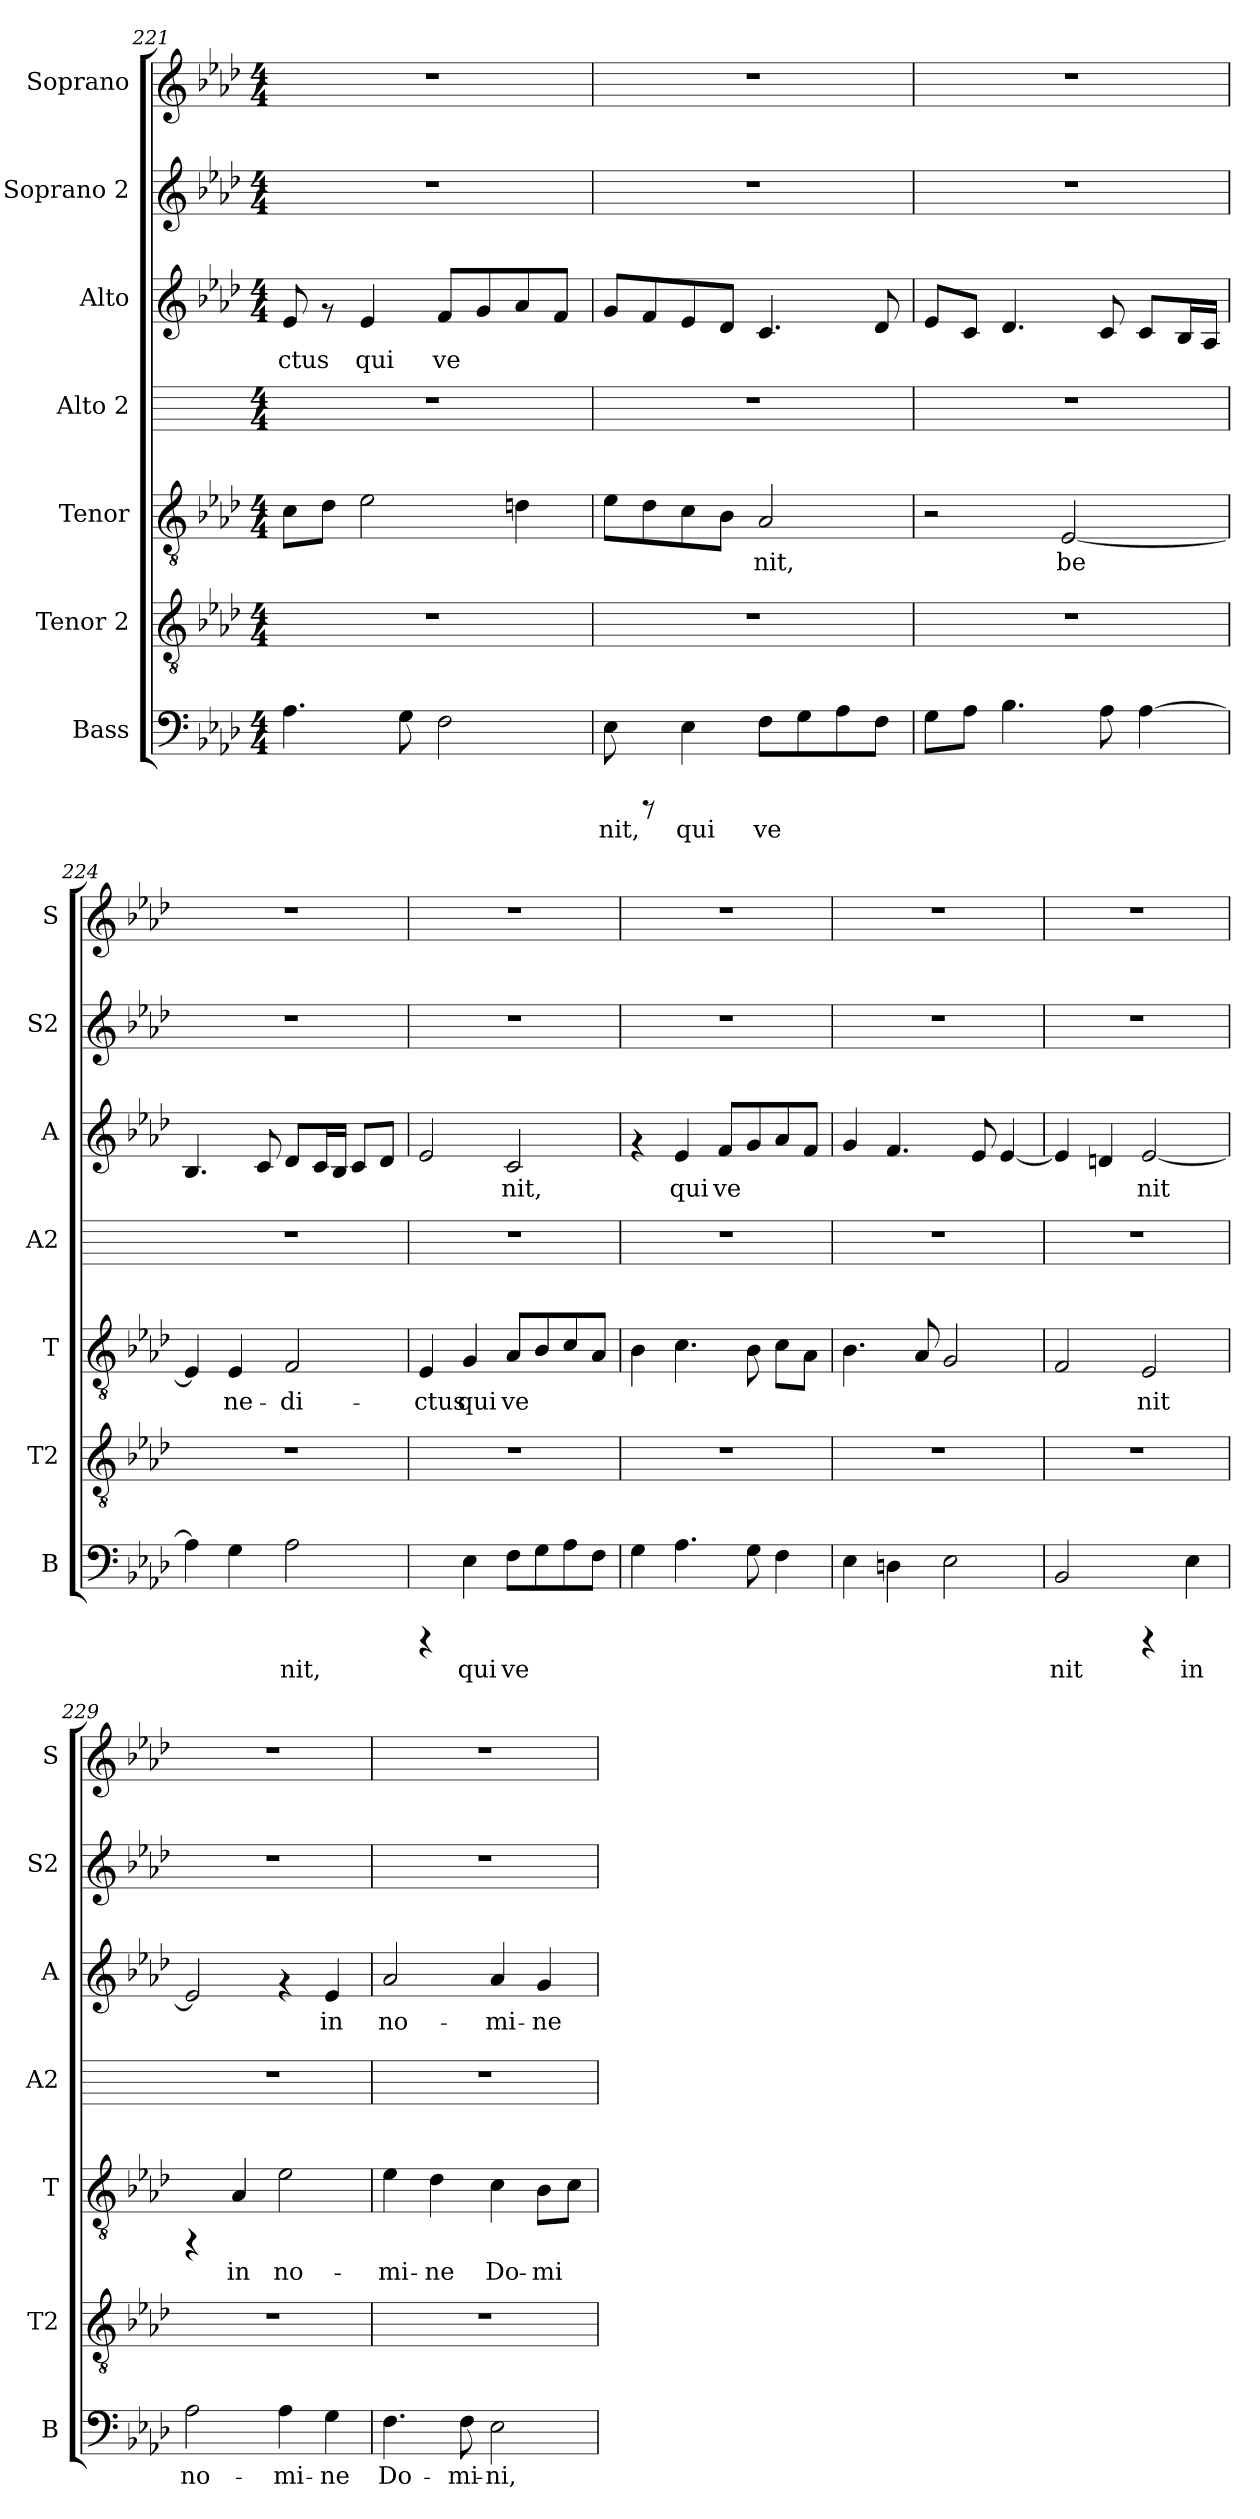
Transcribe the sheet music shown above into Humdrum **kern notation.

**kern	**text	**kern	**kern	**text	**kern	**kern	**text	**kern	**kern
*part7	*part7	*part6	*part5	*part5	*part4	*part3	*part3	*part2	*part1
*staff7	*staff7	*staff6	*staff5	*staff5	*staff4	*staff3	*staff3	*staff2	*staff1
*I"Bass	*	*I"Tenor 2	*I"Tenor	*	*I"Alto 2	*I"Alto	*	*I"Soprano 2	*I"Soprano
*I'B	*	*I'T2	*I'T	*	*I'A2	*I'A	*	*I'S2	*I'S
!!LO:LB:g=z
*clefF4	*	*clefGv2	*clefGv2	*	*	*clefG2	*	*clefG2	*clefG2
*k[b-e-a-d-]	*	*k[b-e-a-d-]	*k[b-e-a-d-]	*	*k[]	*k[b-e-a-d-]	*	*k[b-e-a-d-]	*k[b-e-a-d-]
*A-:	*	*A-:	*A-:	*	*C:	*A-:	*	*A-:	*A-:
*M4/4	*	*M4/4	*M4/4	*	*M4/4	*M4/4	*	*M4/4	*M4/4
=221	=221	=221	=221	=221	=221	=221	=221	=221	=221
!	!LO:LY:b:cj	!	!	!LO:LY:b:cj	!	!	!LO:LY:b:cj	!	!
4.A-\	--	1r	8c\L	--	1r	8e-/	-ctus	1r	1r
!	!	!	!	!LO:LY:b:cj	!	!	!	!	!
.	.	.	8d-\J	--	.	8rf	.	.	.
!	!	!	!	!LO:LY:b:cj	!	!	!LO:LY:b:cj	!	!
.	.	.	2e-\	--	.	4e-/	qui	.	.
!	!LO:LY:b:cj	!	!	!	!	!	!	!	!
8G\	--	.	.	.	.	.	.	.	.
!	!LO:LY:b:cj	!	!	!	!	!	!LO:LY:b:cj	!	!
2F\	--	.	.	.	.	8f/L	ve-	.	.
!	!	!	!	!	!	!	!LO:LY:b:cj	!	!
.	.	.	.	.	.	8g/	--	.	.
!	!	!	!	!LO:LY:b:cj	!	!	!LO:LY:b:cj	!	!
.	.	.	4dn\	--	.	8a-/	--	.	.
!	!	!	!	!	!	!	!LO:LY:b:cj	!	!
.	.	.	.	.	.	8f/J	--	.	.
=222	=222	=222	=222	=222	=222	=222	=222	=222	=222
!	!LO:LY:b:cj	!	!	!LO:LY:b:cj	!	!	!LO:LY:b:cj	!	!
8E-\	-nit,	1r	8e-\L	--	1r	8g/L	--	1r	1r
!	!	!	!	!LO:LY:b:cj	!	!	!LO:LY:b:cj	!	!
8rCCC	.	.	8d-\	--	.	8f/	--	.	.
!	!LO:LY:b:cj	!	!	!LO:LY:b:cj	!	!	!LO:LY:b:cj	!	!
4E-\	qui	.	8c\	--	.	8e-/	--	.	.
!	!	!	!	!LO:LY:b:cj	!	!	!LO:LY:b:cj	!	!
.	.	.	8B-\J	--	.	8d-/J	--	.	.
!	!LO:LY:b:cj	!	!	!LO:LY:b:cj	!	!	!LO:LY:b:cj	!	!
8F\L	ve-	.	2A-/	-nit,	.	4.c/	--	.	.
!	!LO:LY:b:cj	!	!	!	!	!	!	!	!
8G\	--	.	.	.	.	.	.	.	.
!	!LO:LY:b:cj	!	!	!	!	!	!	!	!
8A-\	--	.	.	.	.	.	.	.	.
!	!LO:LY:b:cj	!	!	!	!	!	!LO:LY:b:cj	!	!
8F\J	--	.	.	.	.	8d-/	--	.	.
=223	=223	=223	=223	=223	=223	=223	=223	=223	=223
!	!LO:LY:b:cj	!	!	!	!	!	!LO:LY:b:cj	!	!
8G\L	--	1r	2r	.	1r	8e-/L	--	1r	1r
!	!LO:LY:b:cj	!	!	!	!	!	!LO:LY:b:cj	!	!
8A-\J	--	.	.	.	.	8c/J	--	.	.
!	!LO:LY:b:cj	!	!	!	!	!	!LO:LY:b:cj	!	!
4.B-\	--	.	.	.	.	4.d-/	--	.	.
!	!	!	!	!LO:LY:b:cj	!	!	!	!	!
.	.	.	[<2E-/	be-	.	.	.	.	.
!	!LO:LY:b:cj	!	!	!	!	!	!LO:LY:b:cj	!	!
8A-\	--	.	.	.	.	8c/	--	.	.
!	!LO:LY:b:cj	!	!	!	!	!	!LO:LY:b:cj	!	!
[>4A-\	--	.	.	.	.	8c/L	--	.	.
!	!	!	!	!	!	!	!LO:LY:b:cj	!	!
.	.	.	.	.	.	16B-/	--	.	.
!	!	!	!	!	!	!	!LO:LY:b:cj	!	!
.	.	.	.	.	.	16A-/J	--	.	.
=224	=224	=224	=224	=224	=224	=224	=224	=224	=224
!	!LO:LY:b:cj	!	!	!LO:LY:b:cj	!	!	!LO:LY:b:cj	!	!
4A-\]	--	1r	4E-/]	--	1r	4.B-/	--	1r	1r
!	!LO:LY:b:cj	!	!	!LO:LY:b:cj	!	!	!	!	!
4G\	--	.	4E-/	-ne-	.	.	.	.	.
!	!	!	!	!	!	!	!LO:LY:b:cj	!	!
.	.	.	.	.	.	8c/	--	.	.
!	!LO:LY:b:cj	!	!	!LO:LY:b:cj	!	!	!LO:LY:b:cj	!	!
2A-\	-nit,	.	2F/	-di-	.	8d-/L	--	.	.
!	!	!	!	!	!	!	!LO:LY:b:cj	!	!
.	.	.	.	.	.	16c/	--	.	.
!	!	!	!	!	!	!	!LO:LY:b:cj	!	!
.	.	.	.	.	.	16B-/J	--	.	.
!	!	!	!	!	!	!	!LO:LY:b:cj	!	!
.	.	.	.	.	.	8c/L	--	.	.
!	!	!	!	!	!	!	!LO:LY:b:cj	!	!
.	.	.	.	.	.	8d-/J	--	.	.
=225	=225	=225	=225	=225	=225	=225	=225	=225	=225
!	!	!	!	!LO:LY:b:cj	!	!	!LO:LY:b:cj	!	!
4rCCC	.	1r	4E-/	-ctus	1r	2e-/	--	1r	1r
!	!LO:LY:b:cj	!	!	!LO:LY:b:cj	!	!	!	!	!
4E-\	qui	.	4G/	qui	.	.	.	.	.
!	!LO:LY:b:cj	!	!	!LO:LY:b:cj	!	!	!LO:LY:b:cj	!	!
8F\L	ve-	.	8A-/L	ve-	.	2c/	-nit,	.	.
!	!LO:LY:b:cj	!	!	!LO:LY:b:cj	!	!	!	!	!
8G\	--	.	8B-/	--	.	.	.	.	.
!	!LO:LY:b:cj	!	!	!LO:LY:b:cj	!	!	!	!	!
8A-\	--	.	8c/	--	.	.	.	.	.
!	!LO:LY:b:cj	!	!	!LO:LY:b:cj	!	!	!	!	!
8F\J	--	.	8A-/J	--	.	.	.	.	.
=226	=226	=226	=226	=226	=226	=226	=226	=226	=226
!	!LO:LY:b:cj	!	!	!LO:LY:b:cj	!	!	!	!	!
4G\	--	1r	4B-\	--	1r	4rf	.	1r	1r
!	!LO:LY:b:cj	!	!	!LO:LY:b:cj	!	!	!LO:LY:b:cj	!	!
4.A-\	--	.	4.c\	--	.	4e-/	qui	.	.
!	!	!	!	!	!	!	!LO:LY:b:cj	!	!
.	.	.	.	.	.	8f/L	ve-	.	.
!	!LO:LY:b:cj	!	!	!LO:LY:b:cj	!	!	!LO:LY:b:cj	!	!
8G\	--	.	8B-\	--	.	8g/	--	.	.
!	!LO:LY:b:cj	!	!	!LO:LY:b:cj	!	!	!LO:LY:b:cj	!	!
4F\	--	.	8c\L	--	.	8a-/	--	.	.
!	!	!	!	!LO:LY:b:cj	!	!	!LO:LY:b:cj	!	!
.	.	.	8A-\J	--	.	8f/J	--	.	.
!!LO:LB:g=z
=227	=227	=227	=227	=227	=227	=227	=227	=227	=227
!	!LO:LY:b:cj	!	!	!LO:LY:b:cj	!	!	!LO:LY:b:cj	!	!
4E-\	--	1r	4.B-\	--	1r	4g/	--	1r	1r
!	!LO:LY:b:cj	!	!	!	!	!	!LO:LY:b:cj	!	!
4Dn\	--	.	.	.	.	4.f/	--	.	.
!	!	!	!	!LO:LY:b:cj	!	!	!	!	!
.	.	.	8A-/	--	.	.	.	.	.
!	!LO:LY:b:cj	!	!	!LO:LY:b:cj	!	!	!	!	!
2E-\	--	.	2G/	--	.	.	.	.	.
!	!	!	!	!	!	!	!LO:LY:b:cj	!	!
.	.	.	.	.	.	8e-/	--	.	.
!	!	!	!	!	!	!	!LO:LY:b:cj	!	!
.	.	.	.	.	.	[<4e-/	--	.	.
=228	=228	=228	=228	=228	=228	=228	=228	=228	=228
!	!LO:LY:b:cj	!	!	!LO:LY:b:cj	!	!	!LO:LY:b:cj	!	!
2BB-/	-nit	1r	2F/	--	1r	4e-/]	--	1r	1r
!	!	!	!	!	!	!	!LO:LY:b:cj	!	!
.	.	.	.	.	.	4dn/	--	.	.
!	!	!	!	!LO:LY:b:cj	!	!	!LO:LY:b:cj	!	!
4rCCC	.	.	2E-/	-nit	.	[<2e-/	-nit	.	.
!	!LO:LY:b:cj	!	!	!	!	!	!	!	!
4E-\	in	.	.	.	.	.	.	.	.
=229	=229	=229	=229	=229	=229	=229	=229	=229	=229
!	!LO:LY:b:cj	!	!	!	!	!	!LO:LY:b:cj	!	!
2A-\	no-	1r	4rFF	.	1r	2e-/]	.	1r	1r
!	!	!	!	!LO:LY:b:cj	!	!	!	!	!
.	.	.	4A-/	in	.	.	.	.	.
!	!LO:LY:b:cj	!	!	!LO:LY:b:cj	!	!	!	!	!
4A-\	-mi-	.	2e-\	no-	.	4rf	.	.	.
!	!LO:LY:b:cj	!	!	!	!	!	!LO:LY:b:cj	!	!
4G\	-ne	.	.	.	.	4e-/	in	.	.
=230	=230	=230	=230	=230	=230	=230	=230	=230	=230
!	!LO:LY:b:cj	!	!	!LO:LY:b:cj	!	!	!LO:LY:b:cj	!	!
4.F\	Do-	1r	4e-\	-mi-	1r	2a-/	no-	1r	1r
!	!	!	!	!LO:LY:b:cj	!	!	!	!	!
.	.	.	4d-\	-ne	.	.	.	.	.
!	!LO:LY:b:cj	!	!	!	!	!	!	!	!
8F\	-mi-	.	.	.	.	.	.	.	.
!	!LO:LY:b:cj	!	!	!LO:LY:b:cj	!	!	!LO:LY:b:cj	!	!
2E-\	-ni,	.	4c\	Do-	.	4a-/	-mi-	.	.
!	!	!	!	!LO:LY:b:cj	!	!	!LO:LY:b:cj	!	!
.	.	.	8B-\L	-mi-	.	4g/	-ne	.	.
!	!	!	!	!LO:LY:b:cj	!	!	!	!	!
.	.	.	8c\J	--	.	.	.	.	.
=	=	=	=	=	=	=	=	=	=
*-	*-	*-	*-	*-	*-	*-	*-	*-	*-
